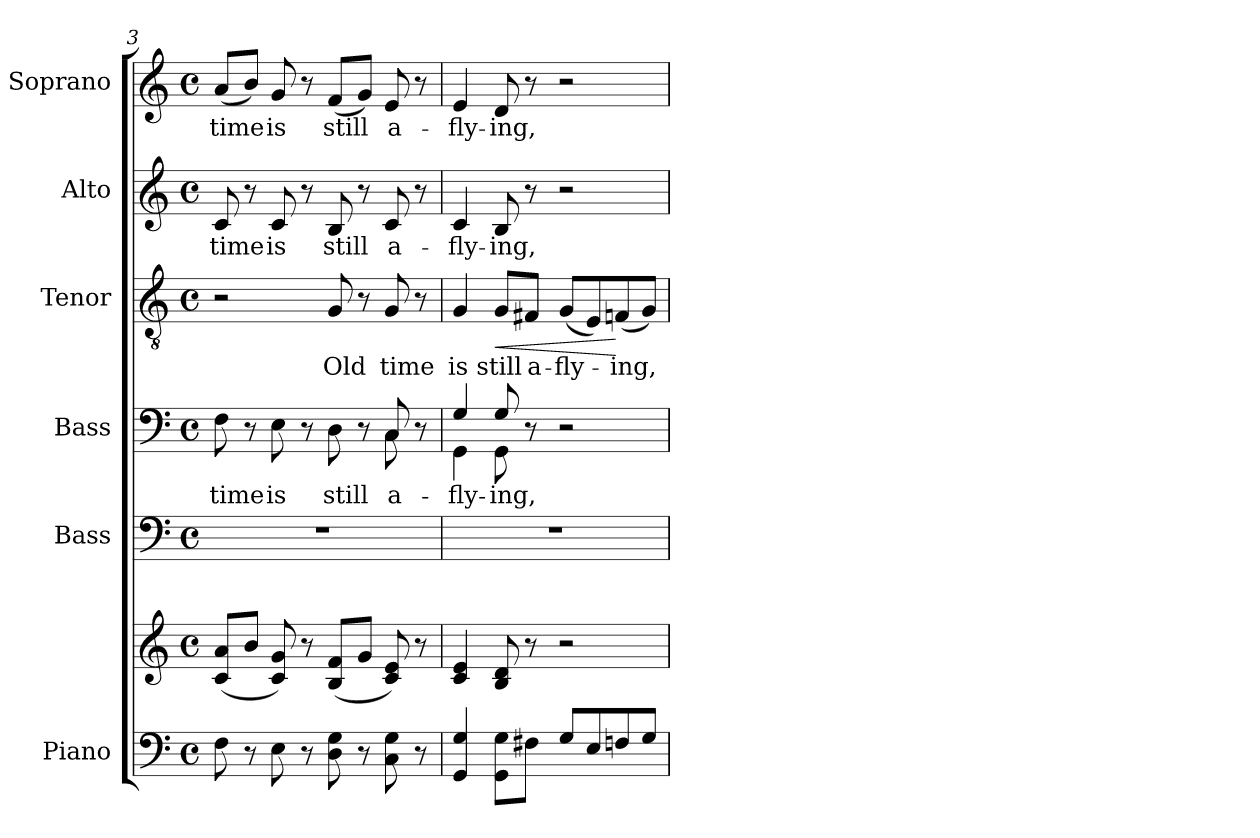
**kern	**kern	**kern	**kern	**text	**kern	**text	**dynam	**kern	**text	**kern	**text
*part6	*part6	*part5	*part4	*part4	*part3	*part3	*part3	*part2	*part2	*part1	*part1
*staff7	*staff6	*staff5	*staff4	*staff4	*staff3	*staff3	*staff3	*staff2	*staff2	*staff1	*staff1
*I"Piano	*	*I"Bass	*I"Bass	*	*I"Tenor	*	*	*I"Alto	*	*I"Soprano	*
*I'Pno.	*	*I'B.	*I'B.	*	*I'T.	*	*	*I'A.	*	*I'S.	*
*clefF4	*clefG2	*clefF4	*clefF4	*	*clefGv2	*	*	*clefG2	*	*clefG2	*
*	*	*	*	*	*ITrd7c12	*	*	*	*	*	*
*k[]	*k[]	*k[]	*k[]	*	*k[]	*	*	*k[]	*	*k[]	*
*C:	*C:	*C:	*C:	*	*C:	*	*	*C:	*	*C:	*
*M4/4	*M4/4	*M4/4	*M4/4	*	*M4/4	*	*	*M4/4	*	*M4/4	*
*met(c)	*met(c)	*met(c)	*met(c)	*	*met(c)	*	*	*met(c)	*	*met(c)	*
=3	=3	=3	=3	=3	=3	=3	=3	=3	=3	=3	=3
!	!	!	!	!LO:LY:b:color=#000000	!	!	!	!	!	!	!
*	*	*	*^	*	*	*	*	*	*	*	*
!	!	!	!	!	!	!	!	!	!	!LO:LY:b:color=#000000	!	!
!	!	!	!	!	!	!	!	!	!	!	!	!LO:LY:b:color=#000000
8Fi\	(8ci/ 8aiL	1r	8Fi\	2.ryy	time	2r	.	.	8ci/	time	(8ai/L	time
8r	8bi/J	.	8r	.	.	.	.	.	8r	.	8bi/J)	.
!	!	!	!	!	!LO:LY:b:color=#000000	!	!	!	!	!	!	!
!	!	!	!	!	!	!	!	!	!	!LO:LY:b:color=#000000	!	!
!	!	!	!	!	!	!	!	!	!	!	!	!LO:LY:b:color=#000000
8Ei\	8ci/ 8gi)	.	8Ei\	.	is	.	.	.	8ci/	is	8gi/	is
8r	8r	.	8r	.	.	.	.	.	8r	.	8r	.
!	!	!	!	!	!LO:LY:b:color=#000000	!	!	!	!	!	!	!
!	!	!	!	!	!	!	!LO:LY:b:color=#000000	!	!	!	!	!
!	!	!	!	!	!	!	!	!	!	!LO:LY:b:color=#000000	!	!
!	!	!	!	!	!	!	!	!	!	!	!	!LO:LY:b:color=#000000
8Di\ 8Gi	(8Bi/ 8fiL	.	8Di\	.	still	8GGi/	Old	.	8Bi/	still	(8fi/L	still
8r	8gi/J	.	8r	.	.	8r	.	.	8r	.	8gi/J)	.
!	!	!	!	!	!LO:LY:b:color=#000000	!	!	!	!	!	!	!
!	!	!	!	!	!	!	!LO:LY:b:color=#000000	!	!	!	!	!
!	!	!	!	!	!	!	!	!	!	!LO:LY:b:color=#000000	!	!
!	!	!	!	!	!	!	!	!	!	!	!	!LO:LY:b:color=#000000
8Ci\ 8Gi	8ci/ 8ei)	.	8Ci/	8Ci\	a-	8GGi/	time	.	8ci/	a-	8ei/	a-
8r	8r	.	8r	8ryy	.	8r	.	.	8r	.	8r	.
=4	=4	=4	=4	=4	=4	=4	=4	=4	=4	=4	=4	=4
!	!	!	!	!	!LO:LY:b:color=#000000	!	!	!	!	!	!	!
!	!	!	!	!	!	!	!LO:LY:b:color=#000000	!	!	!	!	!
!	!	!	!	!	!	!	!	!	!	!LO:LY:b:color=#000000	!	!
!	!	!	!	!	!	!	!	!	!	!	!	!LO:LY:b:color=#000000
4GGi/ 4Gi	4ci/ 4ei	1r	4Gi/	4GGi\	-fly-	4GGi/	is	.	4ci/	-fly-	4ei/	-fly-
!	!	!	!	!	!LO:LY:b:color=#000000	!	!	!	!	!	!	!
!	!	!	!	!	!	!	!LO:LY:b:color=#000000	!LO:HP:b	!	!	!	!
!	!	!	!	!	!	!	!	!	!	!LO:LY:b:color=#000000	!	!
!	!	!	!	!	!	!	!	!	!	!	!	!LO:LY:b:color=#000000
8GGi\ 8GiL	8Bi/ 8di	.	8Gi/	8GGi\	-ing,	8GGi/L	still	<	8Bi/	-ing,	8di/	-ing,
!	!	!	!	!	!	!	!LO:LY:b:color=#000000	!	!	!	!	!
8F#Xi\J	8r	.	8r	2ryy	.	8FF#Xi/J	a-	.	8r	.	8r	.
!	!	!	!	!	!	!	!LO:LY:b:color=#000000	!	!	!	!	!
8Gi/L	2r	.	2r	.	.	(8GGi/L	-fly-	.	2r	.	2r	.
8Ei/	.	.	.	.	.	8EEi/)	.	.	.	.	.	.
!	!	!	!	!	!	!	!LO:LY:b:color=#000000	!	!	!	!	!
8Fni/	.	.	.	.	.	(8FFni/	-ing,	[	.	.	.	.
8Gi/J	.	.	.	8ryy	.	8GGi/J)	.	.	.	.	.	.
*	*	*	*v	*v	*	*	*	*	*	*	*	*
=	=	=	=	=	=	=	=	=	=	=	=
*-	*-	*-	*-	*-	*-	*-	*-	*-	*-	*-	*-
